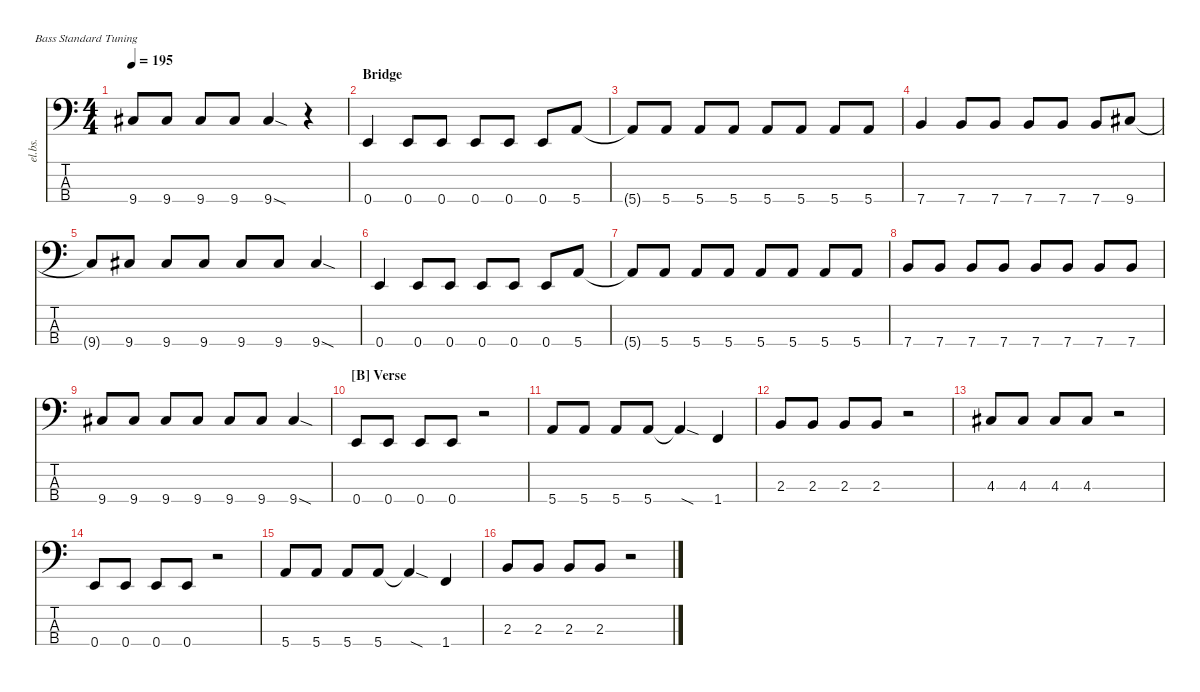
\defaultSystemsLayout 4
\hideDynamics
\bracketExtendMode nobrackets
\track ("Electric Bass" "el.bs.") {mute instrument electricbassfinger}
\staff {score tabs}
\tuning (G2 D2 A1 E1)
\ts (4 4)
\tempo 195
\clef f4
\ks c
9.4{acc #}.8{dy mf beam Up} 9.4{acc #}.8{beam Up} 9.4{acc #}.8{beam Up} 9.4{acc #}.8{beam Up} 9.4{sod acc #}.4{beam Up} r.4{beam Down} |
\section ("" "Bridge")
0.4.4{beam Up} 0.4.8{beam Up} 0.4.8{beam Up} 0.4.8{beam Up} 0.4.8{beam Up} 0.4.8{beam Up} 5.4.8{beam Up} |
5.4{t}.8{beam Up} 5.4.8{beam Up} 5.4.8{beam Up} 5.4.8{beam Up} 5.4.8{beam Up} 5.4.8{beam Up} 5.4.8{beam Up} 5.4.8{beam Up} |
7.4.4{beam Up} 7.4.8{beam Up} 7.4.8{beam Up} 7.4.8{beam Up} 7.4.8{beam Up} 7.4.8{beam Up} 9.4{acc #}.8{beam Up} |
9.4{t acc #}.8{beam Up} 9.4{acc #}.8{beam Up} 9.4{acc #}.8{beam Up} 9.4{acc #}.8{beam Up} 9.4{acc #}.8{beam Up} 9.4{acc #}.8{beam Up} 9.4{sod acc #}.4{beam Up} |
0.4.4{beam Up} 0.4.8{beam Up} 0.4.8{beam Up} 0.4.8{beam Up} 0.4.8{beam Up} 0.4.8{beam Up} 5.4.8{beam Up} |
5.4{t}.8{beam Up} 5.4.8{beam Up} 5.4.8{beam Up} 5.4.8{beam Up} 5.4.8{beam Up} 5.4.8{beam Up} 5.4.8{beam Up} 5.4.8{beam Up} |
7.4.8{beam Up} 7.4.8{beam Up} 7.4.8{beam Up} 7.4.8{beam Up} 7.4.8{beam Up} 7.4.8{beam Up} 7.4.8{beam Up} 7.4.8{beam Up} |
9.4{acc #}.8{beam Up} 9.4{acc #}.8{beam Up} 9.4{acc #}.8{beam Up} 9.4{acc #}.8{beam Up} 9.4{acc #}.8{beam Up} 9.4{acc #}.8{beam Up} 9.4{sod acc #}.4{beam Up} |
\section ("B" "Verse")
0.4.8{beam Up} 0.4.8{beam Up} 0.4.8{beam Up} 0.4.8{beam Up} r.2{beam Down} |
5.4.8{beam Up} 5.4.8{beam Up} 5.4.8{beam Up} 5.4.8{beam Up} 5.4{sod t}.4{beam Up} 1.4.4{beam Up} |
2.3.8{beam Up} 2.3.8{beam Up} 2.3.8{beam Up} 2.3.8{beam Up} r.2{beam Down} |
4.3{acc #}.8{beam Up} 4.3{acc #}.8{beam Up} 4.3{acc #}.8{beam Up} 4.3{acc #}.8{beam Up} r.2{beam Down} |
0.4.8{beam Up} 0.4.8{beam Up} 0.4.8{beam Up} 0.4.8{beam Up} r.2{beam Down} |
5.4.8{beam Up} 5.4.8{beam Up} 5.4.8{beam Up} 5.4.8{beam Up} 5.4{sod t}.4{beam Up} 1.4.4{beam Up} |
2.3.8{beam Up} 2.3.8{beam Up} 2.3.8{beam Up} 2.3.8{beam Up} r.2{beam Down}
